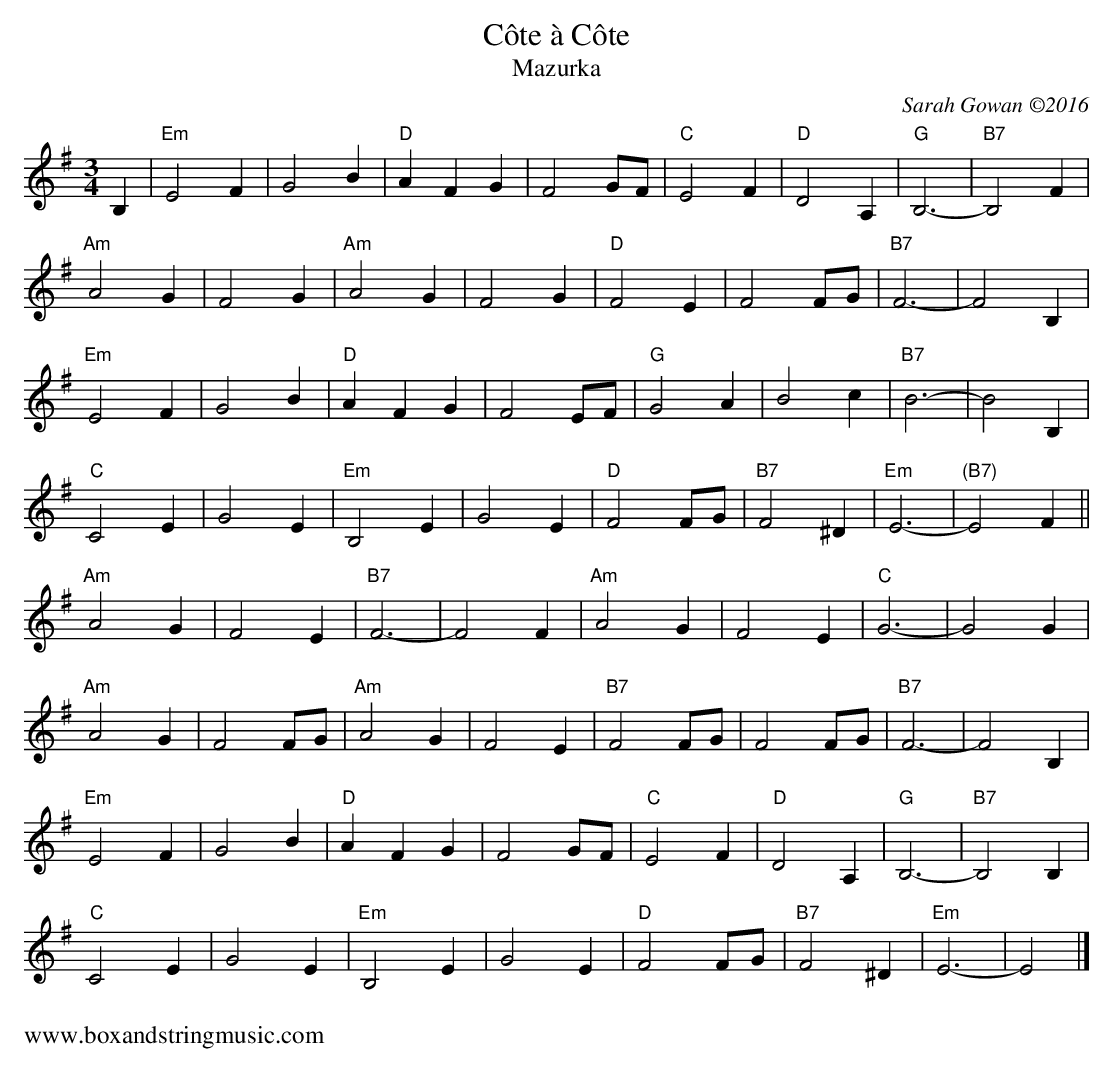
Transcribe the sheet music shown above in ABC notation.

X:1
T:Côte à Côte
T:Mazurka
C:Sarah Gowan ©2016
M:3/4
L:1/4
K:Em
B,|"Em"E2F|G2B|"D"AFG|F2G/2F/2|"C"E2F|"D"D2A, |"G"B,3-|"B7"B,2F|
"Am"A2G|F2G|"Am"A2G|F2G|"D"F2E|F2F/2G/2|"B7"F3-|F2B,|
"Em"E2F|G2B|"D"A FG|F2E/2F/2|"G"G2A|B2c|"B7"B3-|B2 B,|
"C"C2E|G2 E|"Em"B,2E|G2E|"D"F2F/2G/2|"B7"F2^D|"Em"E3-|"(B7)"E2F||
"Am"A2G|F2E|"B7"F3-|F2F|"Am"A2G|F2E|"C"G3-|G2G|
"Am"A2G|F2F/G/|"Am"A2G|F2E|"B7"F2F/2G/2|F2F/2G/2|"B7"F3-|F2B,|
"Em"E2F|G2B|"D"AFG|F2G/2F/2|"C"E2F|"D"D2A, |"G"B,3-|"B7"B,2B,|
"C"C2E|G2E|"Em"B,2E|G2E|"D"F2F/2G/2|"B7"F2^D|"Em"E3-|E2|]
